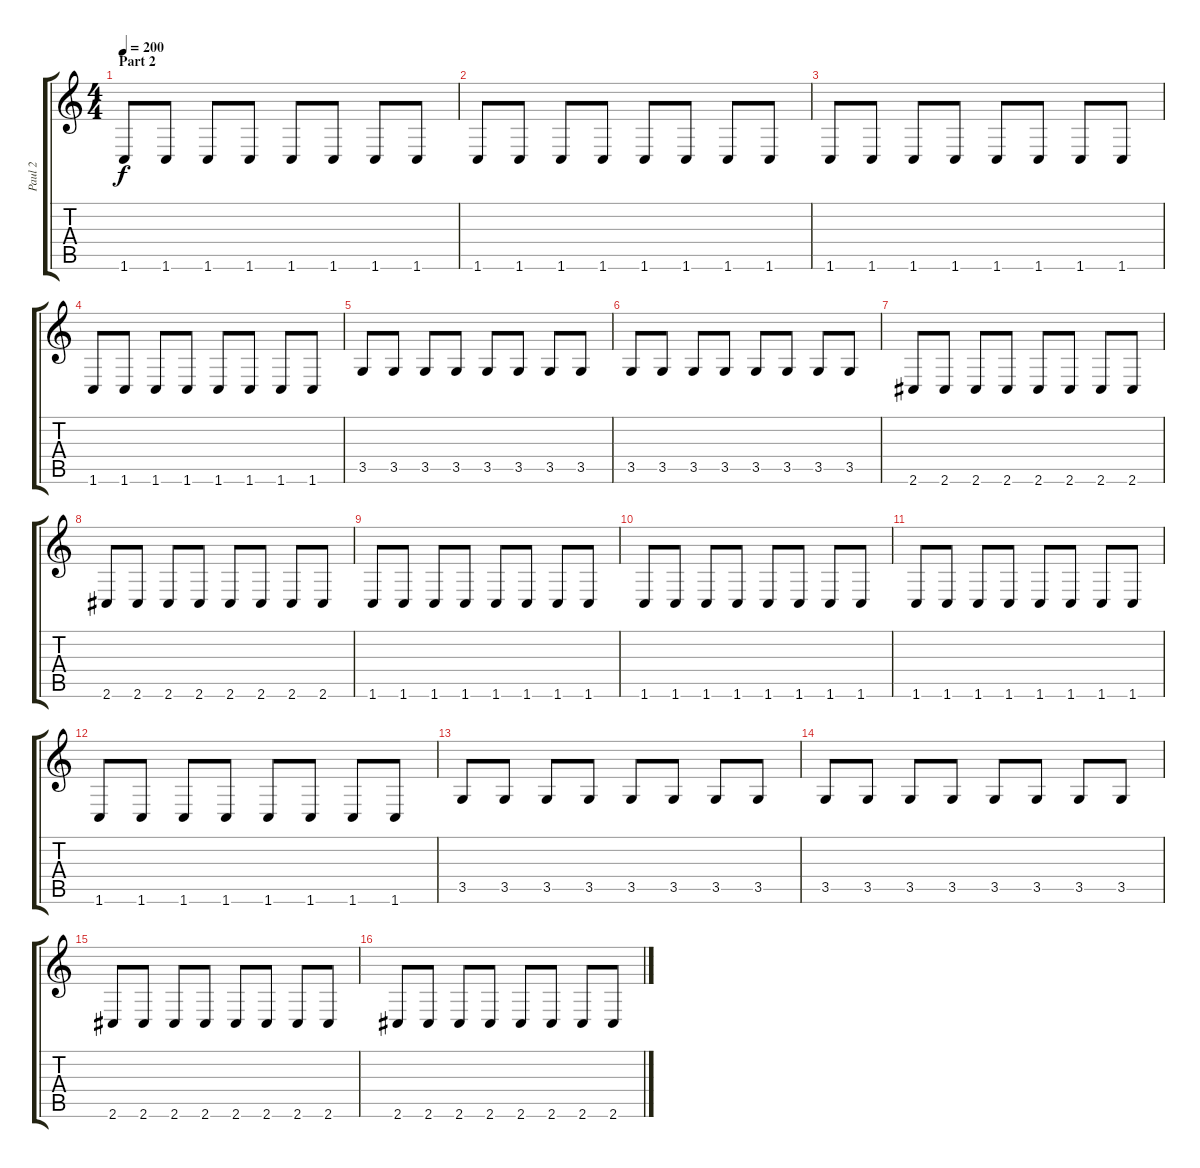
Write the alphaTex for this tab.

\track ("Paul 2" "Paul 2") {instrument distortionguitar}
\staff {score tabs}
\tuning (B3 Gb3 D3 A2 E2 B1) {hide}
\ts (4 4)
\section ("" "Part 2")
\tempo 200
\clef g2
\ks c
1.6.8{dy f volume 13} 1.6.8 1.6.8 1.6.8 1.6.8 1.6.8 1.6.8 1.6.8 |
1.6.8 1.6.8 1.6.8 1.6.8 1.6.8 1.6.8 1.6.8 1.6.8 |
1.6.8 1.6.8 1.6.8 1.6.8 1.6.8 1.6.8 1.6.8 1.6.8 |
1.6.8 1.6.8 1.6.8 1.6.8 1.6.8 1.6.8 1.6.8 1.6.8 |
3.5.8 3.5.8 3.5.8 3.5.8 3.5.8 3.5.8 3.5.8 3.5.8 |
3.5.8 3.5.8 3.5.8 3.5.8 3.5.8 3.5.8 3.5.8 3.5.8 |
2.6.8 2.6.8 2.6.8 2.6.8 2.6.8 2.6.8 2.6.8 2.6.8 |
2.6.8 2.6.8 2.6.8 2.6.8 2.6.8 2.6.8 2.6.8 2.6.8 |
1.6.8 1.6.8 1.6.8 1.6.8 1.6.8 1.6.8 1.6.8 1.6.8 |
1.6.8 1.6.8 1.6.8 1.6.8 1.6.8 1.6.8 1.6.8 1.6.8 |
1.6.8 1.6.8 1.6.8 1.6.8 1.6.8 1.6.8 1.6.8 1.6.8 |
1.6.8 1.6.8 1.6.8 1.6.8 1.6.8 1.6.8 1.6.8 1.6.8 |
3.5.8 3.5.8 3.5.8 3.5.8 3.5.8 3.5.8 3.5.8 3.5.8 |
3.5.8 3.5.8 3.5.8 3.5.8 3.5.8 3.5.8 3.5.8 3.5.8 |
2.6.8 2.6.8 2.6.8 2.6.8 2.6.8 2.6.8 2.6.8 2.6.8 |
2.6.8 2.6.8 2.6.8 2.6.8 2.6.8 2.6.8 2.6.8 2.6.8
